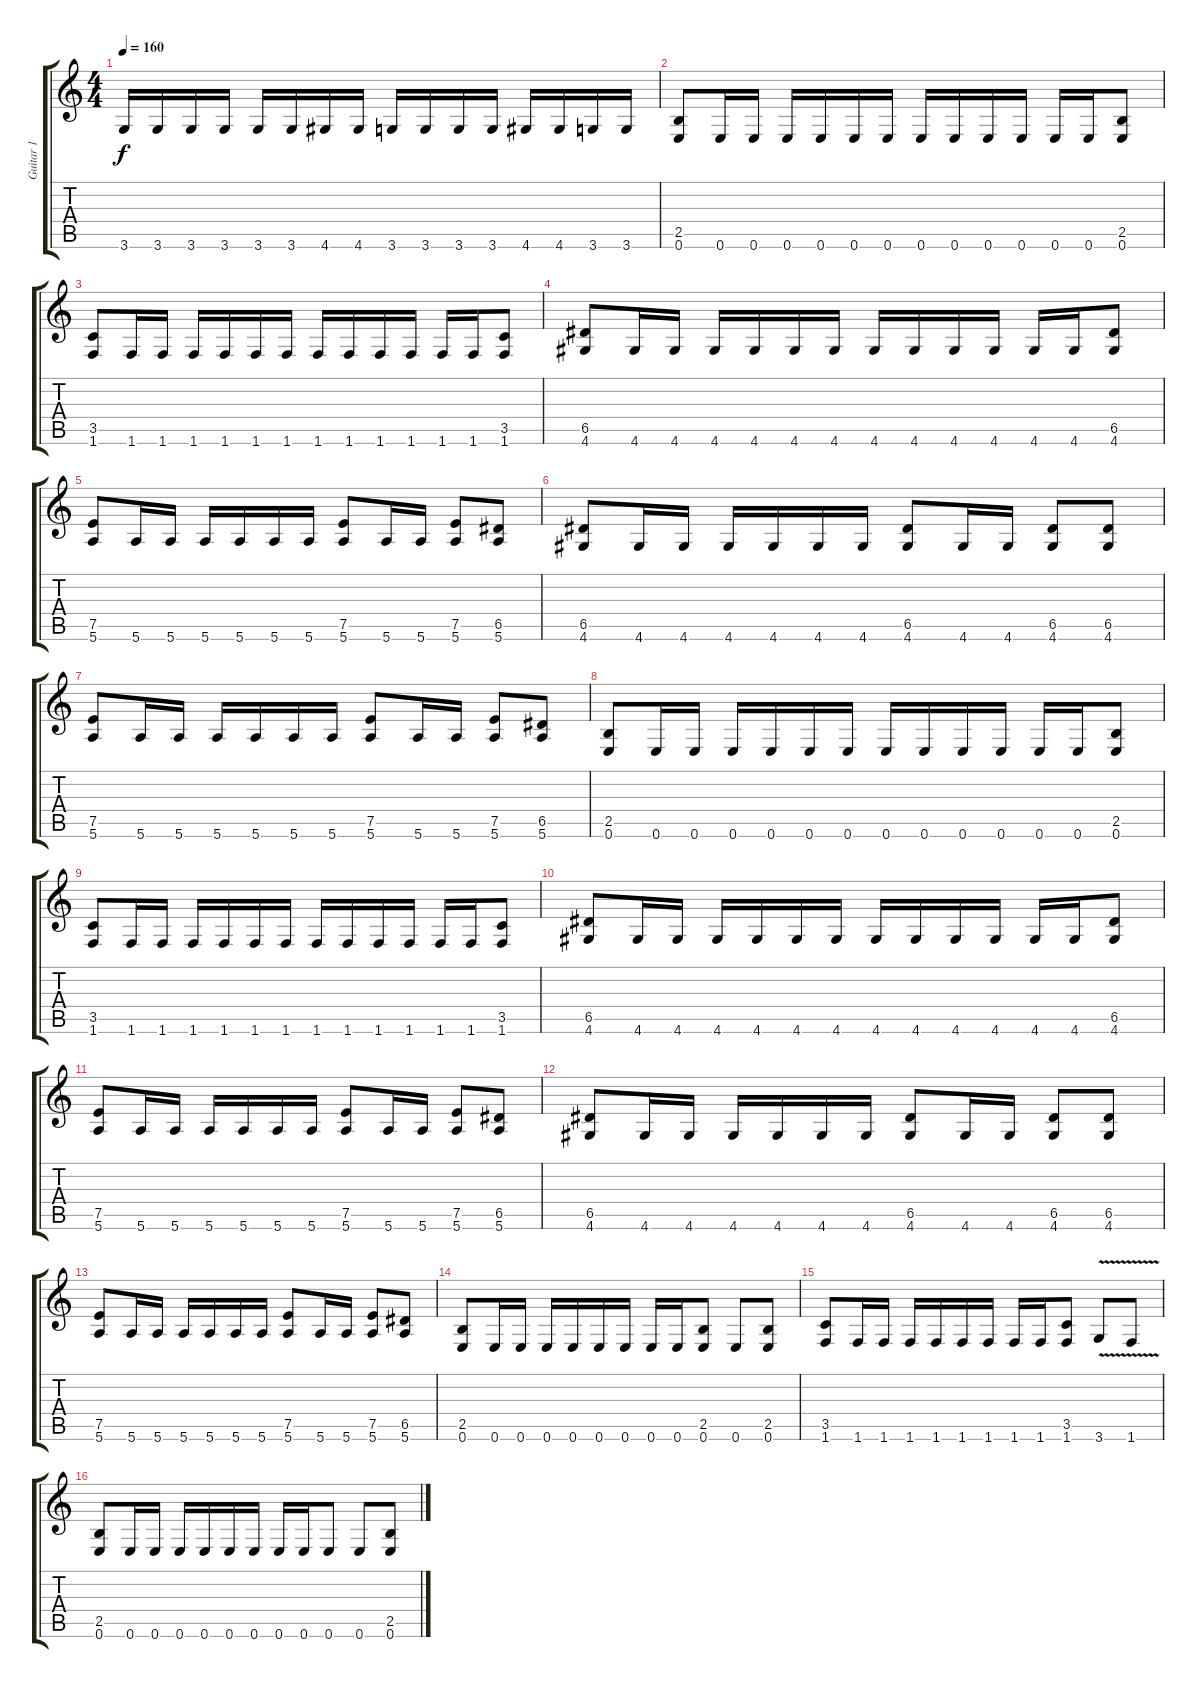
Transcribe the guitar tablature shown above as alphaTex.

\track ("Guitar 1" "Guitar 1") {instrument overdrivenguitar}
\staff {score tabs}
\tuning (E4 B3 G3 D3 A2 E2) {hide}
\ts (4 4)
\tempo 160
\clef g2
\ks c
3.6.16{dy f} 3.6.16 3.6.16 3.6.16 3.6.16 3.6.16 4.6.16 4.6.16 3.6.16 3.6.16 3.6.16 3.6.16 4.6.16 4.6.16 3.6.16 3.6.16 |
(2.5 0.6).8 0.6.16 0.6.16 0.6.16 0.6.16 0.6.16 0.6.16 0.6.16 0.6.16 0.6.16 0.6.16 0.6.16 0.6.16 (2.5 0.6).8 |
(3.5 1.6).8 1.6.16 1.6.16 1.6.16 1.6.16 1.6.16 1.6.16 1.6.16 1.6.16 1.6.16 1.6.16 1.6.16 1.6.16 (3.5 1.6).8 |
(6.5 4.6).8 4.6.16 4.6.16 4.6.16 4.6.16 4.6.16 4.6.16 4.6.16 4.6.16 4.6.16 4.6.16 4.6.16 4.6.16 (6.5 4.6).8 |
(7.5 5.6).8 5.6.16 5.6.16 5.6.16 5.6.16 5.6.16 5.6.16 (7.5 5.6).8 5.6.16 5.6.16 (7.5 5.6).8 (6.5 5.6).8 |
(6.5 4.6).8 4.6.16 4.6.16 4.6.16 4.6.16 4.6.16 4.6.16 (6.5 4.6).8 4.6.16 4.6.16 (6.5 4.6).8 (6.5 4.6).8 |
(7.5 5.6).8 5.6.16 5.6.16 5.6.16 5.6.16 5.6.16 5.6.16 (7.5 5.6).8 5.6.16 5.6.16 (7.5 5.6).8 (6.5 5.6).8 |
(2.5 0.6).8 0.6.16 0.6.16 0.6.16 0.6.16 0.6.16 0.6.16 0.6.16 0.6.16 0.6.16 0.6.16 0.6.16 0.6.16 (2.5 0.6).8 |
(3.5 1.6).8 1.6.16 1.6.16 1.6.16 1.6.16 1.6.16 1.6.16 1.6.16 1.6.16 1.6.16 1.6.16 1.6.16 1.6.16 (3.5 1.6).8 |
(6.5 4.6).8 4.6.16 4.6.16 4.6.16 4.6.16 4.6.16 4.6.16 4.6.16 4.6.16 4.6.16 4.6.16 4.6.16 4.6.16 (6.5 4.6).8 |
(7.5 5.6).8 5.6.16 5.6.16 5.6.16 5.6.16 5.6.16 5.6.16 (7.5 5.6).8 5.6.16 5.6.16 (7.5 5.6).8 (6.5 5.6).8 |
(6.5 4.6).8 4.6.16 4.6.16 4.6.16 4.6.16 4.6.16 4.6.16 (6.5 4.6).8 4.6.16 4.6.16 (6.5 4.6).8 (6.5 4.6).8 |
(7.5 5.6).8 5.6.16 5.6.16 5.6.16 5.6.16 5.6.16 5.6.16 (7.5 5.6).8 5.6.16 5.6.16 (7.5 5.6).8 (6.5 5.6).8 |
(2.5 0.6).8 0.6.16 0.6.16 0.6.16 0.6.16 0.6.16 0.6.16 0.6.16 0.6.16 (2.5 0.6).8 0.6.8 (2.5 0.6).8 |
(3.5 1.6).8 1.6.16 1.6.16 1.6.16 1.6.16 1.6.16 1.6.16 1.6.16 1.6.16 (3.5 1.6).8 3.6{v}.8 1.6{v}.8 |
(2.5 0.6).8 0.6.16 0.6.16 0.6.16 0.6.16 0.6.16 0.6.16 0.6.16 0.6.16 0.6.8 0.6.8 (2.5 0.6).8
